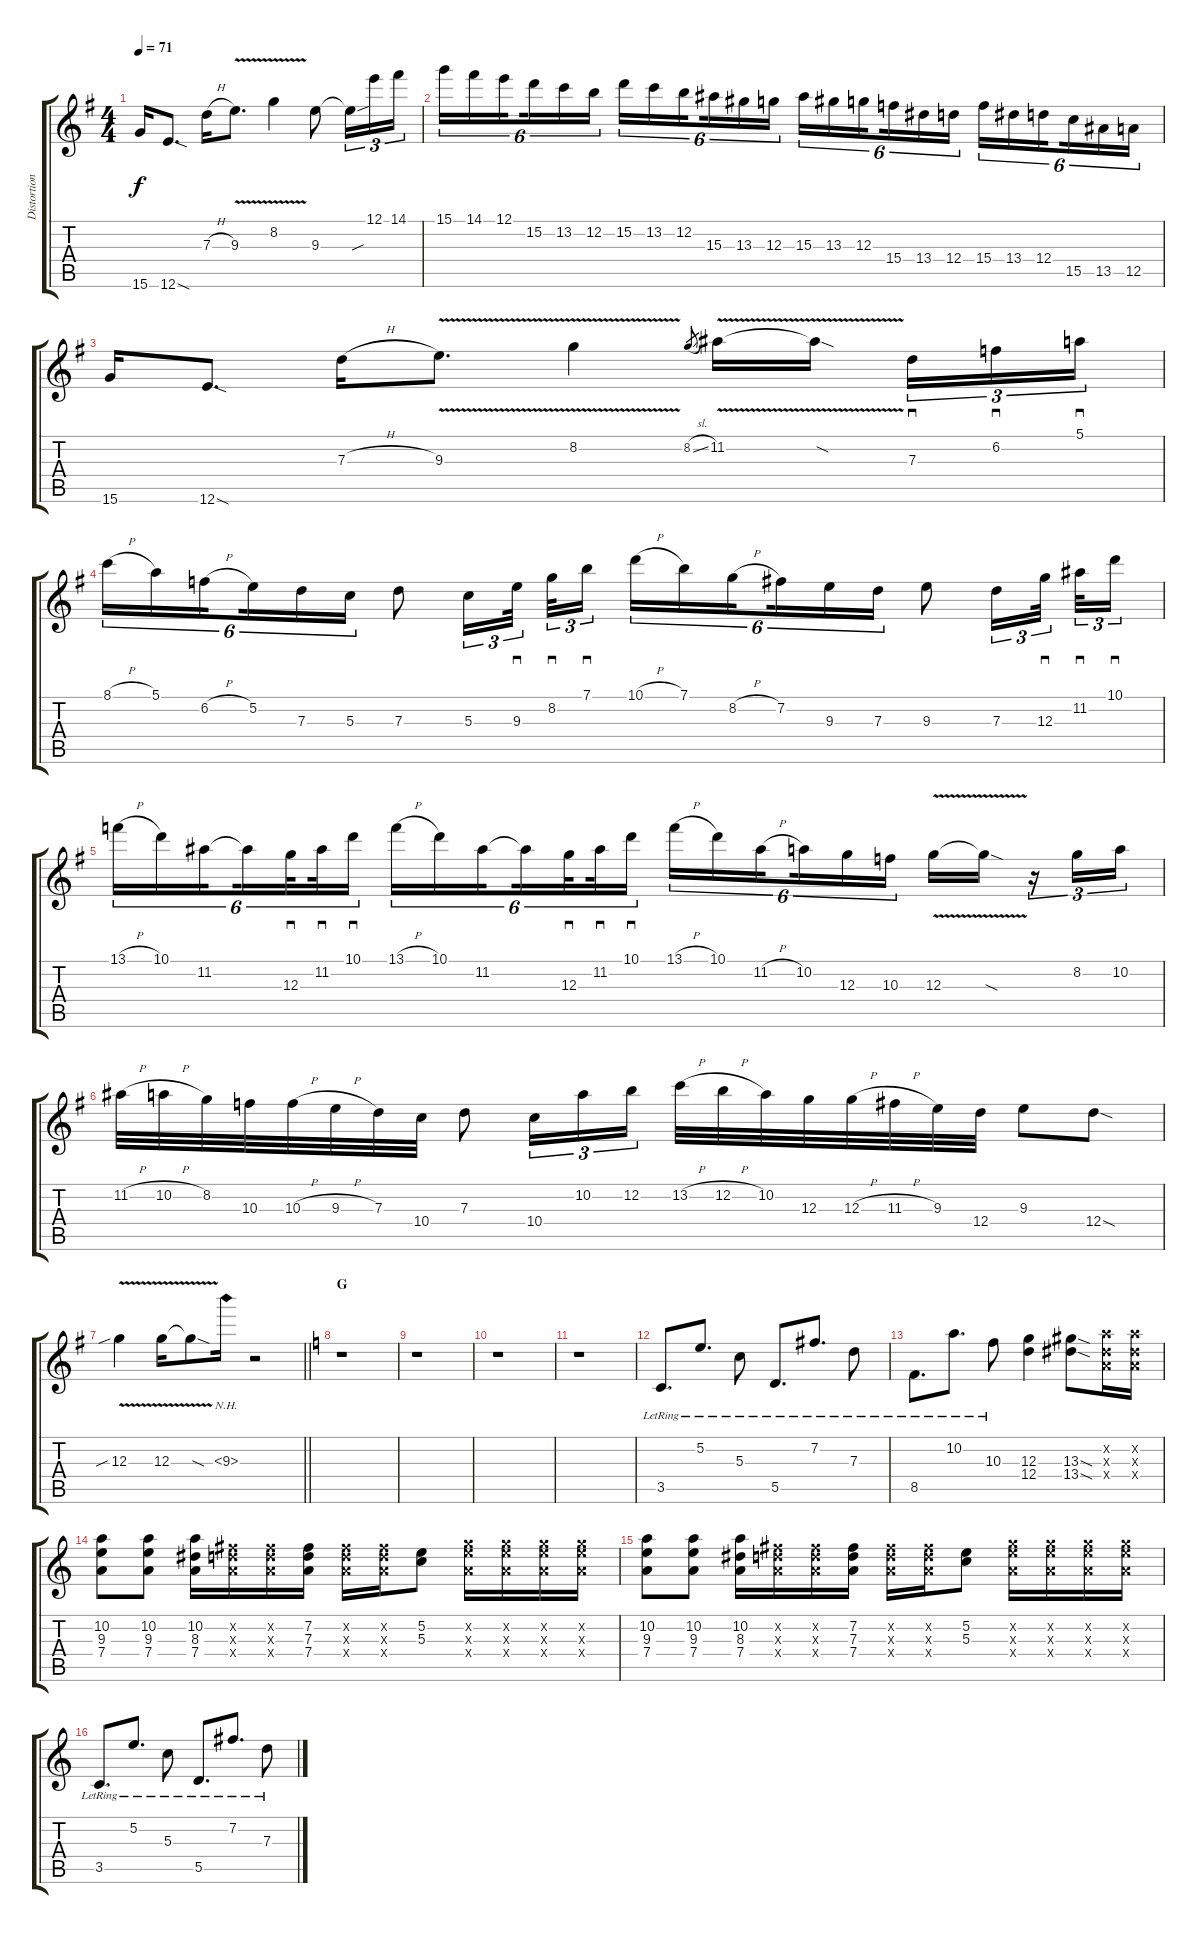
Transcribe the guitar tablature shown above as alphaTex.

\track ("Distortion 3" "Distortion") {instrument distortionguitar}
\staff {score tabs}
\tuning (E4 B3 G3 D3 A2 E2) {hide}
\ts (4 4)
\tempo 71
\clef g2
\ks g
15.6.16{dy f} 12.6{sod}.8{d} 7.3{h}.16 9.3{v}.8{d} 8.2{v}.4 9.3.8 9.3{sou t}.16{tu (3 2)} 12.1.16{tu (3 2)} 14.1.16{tu (3 2)} |
15.1.16{tu (6 4)} 14.1.16{tu (6 4)} 12.1.16{tu (6 4) beam splitsecondary} 15.2.16{tu (6 4)} 13.2.16{tu (6 4)} 12.2.16{tu (6 4)} 15.2.16{tu (6 4)} 13.2.16{tu (6 4)} 12.2.16{tu (6 4) beam splitsecondary} 15.3.16{tu (6 4)} 13.3.16{tu (6 4)} 12.3.16{tu (6 4)} 15.3.16{tu (6 4)} 13.3.16{tu (6 4)} 12.3.16{tu (6 4) beam splitsecondary} 15.4.16{tu (6 4)} 13.4.16{tu (6 4)} 12.4.16{tu (6 4)} 15.4.16{tu (6 4)} 13.4.16{tu (6 4)} 12.4.16{tu (6 4) beam splitsecondary} 15.5.16{tu (6 4)} 13.5.16{tu (6 4)} 12.5.16{tu (6 4)} |
15.6.16 12.6{sod}.8{d} 7.3{h}.16 9.3{v}.8{d} 8.2{v}.4 8.2{sl}.8{gr} 11.2{v}.16 11.2{sod t}.16{beam splitsecondary} 7.3.16{sd tu (3 2)} 6.2.16{sd tu (3 2)} 5.1.16{sd tu (3 2)} |
8.1{h}.16{tu (6 4)} 5.1.16{tu (6 4)} 6.2{h}.16{tu (6 4) beam splitsecondary} 5.2.16{tu (6 4)} 7.3.16{tu (6 4)} 5.3.16{tu (6 4)} 7.3.8 5.3.16{tu (3 2)} 9.3.32{sd tu (3 2) beam splitsecondary} 8.2.32{sd tu (3 2)} 7.1.16{sd tu (3 2)} 10.1{h}.16{tu (6 4)} 7.1.16{tu (6 4)} 8.2{h}.16{tu (6 4) beam splitsecondary} 7.2.16{tu (6 4)} 9.3.16{tu (6 4)} 7.3.16{tu (6 4)} 9.3.8 7.3.16{tu (3 2)} 12.3.32{sd tu (3 2) beam splitsecondary} 11.2.32{sd tu (3 2)} 10.1.16{sd tu (3 2)} |
13.1{h}.16{tu (6 4)} 10.1.16{tu (6 4)} 11.2.16{tu (6 4) beam splitsecondary} 11.2{t}.16{tu (6 4)} 12.3.32{sd tu (6 4) beam splitsecondary} 11.2.32{sd tu (6 4)} 10.1.16{sd tu (6 4)} 13.1{h}.16{tu (6 4)} 10.1.16{tu (6 4)} 11.2.16{tu (6 4) beam splitsecondary} 11.2{t}.16{tu (6 4)} 12.3.32{sd tu (6 4) beam splitsecondary} 11.2.32{sd tu (6 4)} 10.1.16{sd tu (6 4)} 13.1{h}.16{tu (6 4)} 10.1.16{tu (6 4)} 11.2{h}.16{tu (6 4) beam splitsecondary} 10.2.16{tu (6 4)} 12.3.16{tu (6 4)} 10.3.16{tu (6 4)} 12.3{v}.16 12.3{sod t}.16 r.16{tu (3 2)} 8.2.16{tu (3 2)} 10.2.16{tu (3 2)} |
11.2{h}.32 10.2{h}.32 8.2.32 10.3.32 10.3{h}.32 9.3{h}.32 7.3.32 10.4.32 7.3.8 10.4.16{tu (3 2)} 10.2.16{tu (3 2)} 12.2.16{tu (3 2)} 13.2{h}.32 12.2{h}.32 10.2.32 12.3.32 12.3{h}.32 11.3{h}.32 9.3.32 12.4.32 9.3.8 12.4{sod}.8 |
\barLineRight lightlight
12.3{v sib}.4 12.3{v}.16 12.3{sod t}.8 9.3{nh}.16 r.2 |
\section ("" "G")
\ks c
r.1 |
r.1 |
r.1 |
r.1 |
3.5{lr}.8{d} 5.2{lr}.8{d} 5.3{lr}.8 5.5{lr}.8{d} 7.2{lr}.8{d} 7.3{lr}.8 |
8.5{lr}.8{d} 10.2{lr}.8{d} 10.3{lr}.8 (12.3 12.4).4 (13.3{sod} 13.4{sod}).8 (10.2{x} 8.3{x} 7.4{x}).16 (10.2{x} 8.3{x} 7.4{x}).16 |
(10.2 9.3 7.4).8 (10.2 9.3 7.4).8 (10.2 8.3 7.4).16 (7.2{x} 7.3{x} 7.4{x}).16 (7.2{x} 7.3{x} 7.4{x}).16 (7.2 7.3 7.4).16 (7.2{x} 7.3{x} 7.4{x}).16 (7.2{x} 7.3{x} 7.4{x}).16 (5.2 5.3).8 (8.2{x} 9.3{x} 7.4{x}).16 (8.2{x} 9.3{x} 7.4{x}).16 (8.2{x} 9.3{x} 7.4{x}).16 (8.2{x} 9.3{x} 7.4{x}).16 |
(10.2 9.3 7.4).8 (10.2 9.3 7.4).8 (10.2 8.3 7.4).16 (7.2{x} 7.3{x} 7.4{x}).16 (7.2{x} 7.3{x} 7.4{x}).16 (7.2 7.3 7.4).16 (7.2{x} 7.3{x} 7.4{x}).16 (7.2{x} 7.3{x} 7.4{x}).16 (5.2 5.3).8 (8.2{x} 9.3{x} 7.4{x}).16 (8.2{x} 9.3{x} 7.4{x}).16 (8.2{x} 9.3{x} 7.4{x}).16 (8.2{x} 9.3{x} 7.4{x}).16 |
3.5{lr}.8{d} 5.2{lr}.8{d} 5.3{lr}.8 5.5{lr}.8{d} 7.2{lr}.8{d} 7.3{lr}.8
